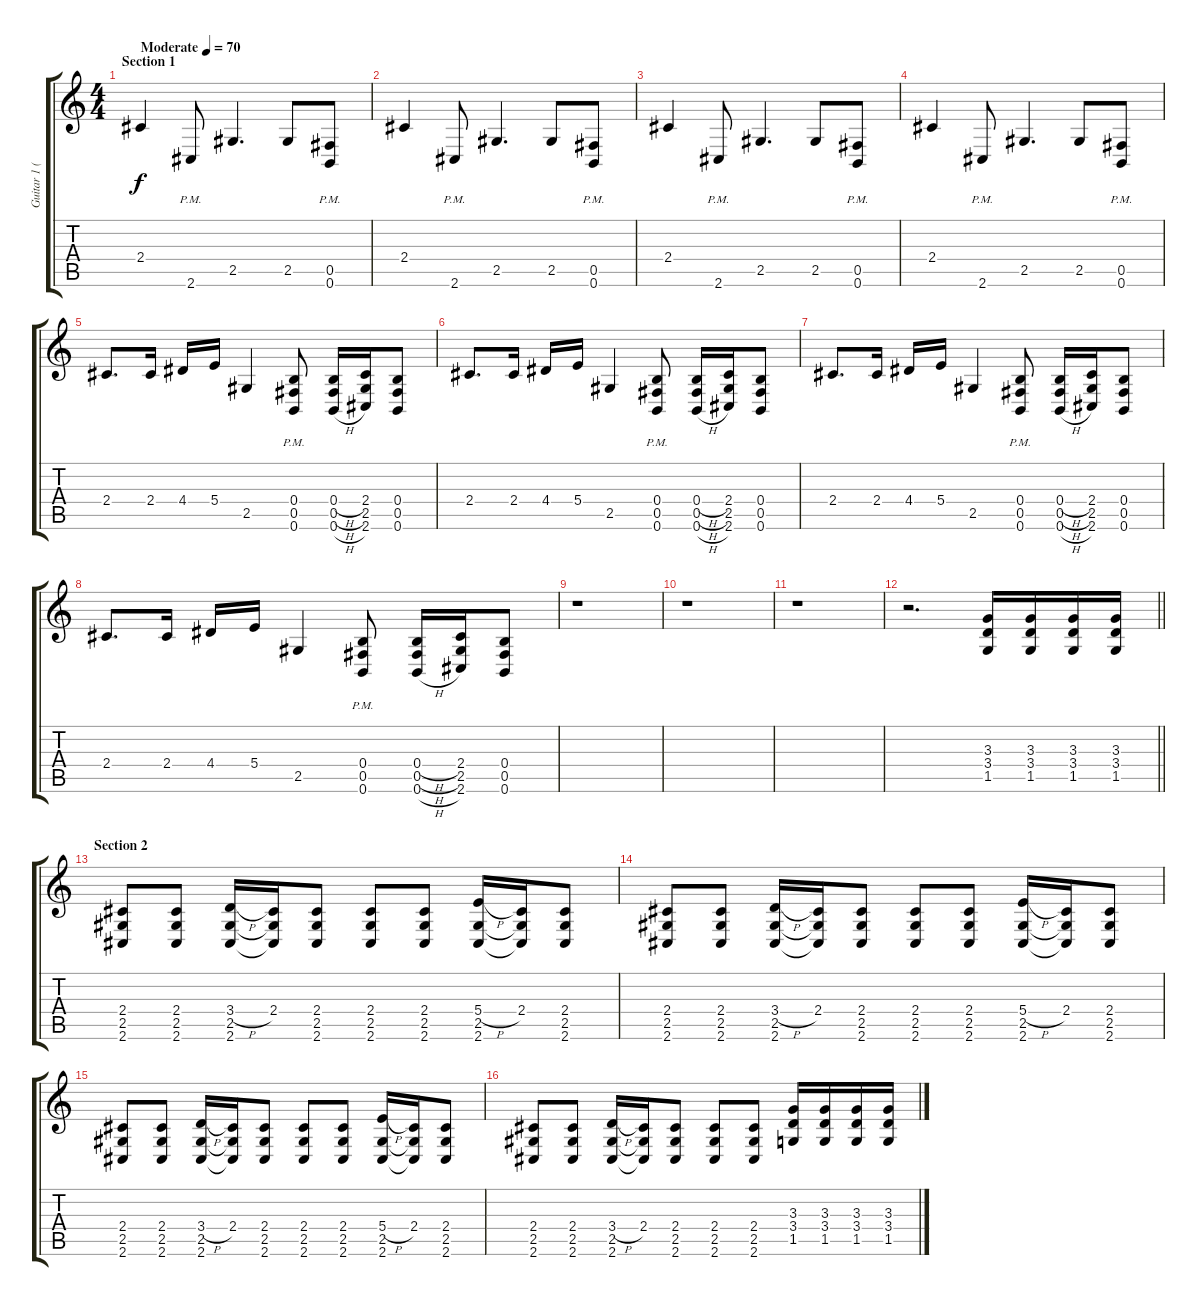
\track ("Guitar 1 (Distortion)" "Guitar 1 (") {instrument distortionguitar}
\staff {score tabs}
\tuning (Db4 Ab3 E3 B2 Gb2 B1) {hide}
\ts (4 4)
\section ("" "Section 1")
\tempo (70 "Moderate")
\clef g2
\ks c
2.4.4{dy f instrument distortionguitar} 2.6{pm}.8 2.5.4{d} 2.5.8 (0.5{pm} 0.6{pm}).8 |
2.4.4 2.6{pm}.8 2.5.4{d} 2.5.8 (0.5{pm} 0.6{pm}).8 |
2.4.4 2.6{pm}.8 2.5.4{d} 2.5.8 (0.5{pm} 0.6{pm}).8 |
2.4.4 2.6{pm}.8 2.5.4{d} 2.5.8 (0.5{pm} 0.6{pm}).8 |
2.4.8{d} 2.4.16 4.4.16 5.4.16 2.5.4 (0.4{pm} 0.5{pm} 0.6{pm}).8 (0.4{h} 0.5{h} 0.6{h}).16 (2.4 2.5 2.6).16 (0.4 0.5 0.6).8 |
2.4.8{d} 2.4.16 4.4.16 5.4.16 2.5.4 (0.4{pm} 0.5{pm} 0.6{pm}).8 (0.4{h} 0.5{h} 0.6{h}).16 (2.4 2.5 2.6).16 (0.4 0.5 0.6).8 |
2.4.8{d} 2.4.16 4.4.16 5.4.16 2.5.4 (0.4{pm} 0.5{pm} 0.6{pm}).8 (0.4{h} 0.5{h} 0.6{h}).16 (2.4 2.5 2.6).16 (0.4 0.5 0.6).8 |
2.4.8{d} 2.4.16 4.4.16 5.4.16 2.5.4 (0.4{pm} 0.5{pm} 0.6{pm}).8 (0.4{h} 0.5{h} 0.6{h}).16 (2.4 2.5 2.6).16 (0.4 0.5 0.6).8 |
r.1 |
r.1 |
r.1 |
\barLineRight lightlight
r.2{d} (3.3 3.4 1.5).16 (3.3 3.4 1.5).16 (3.3 3.4 1.5).16 (3.3 3.4 1.5).16 |
\section ("" "Section 2")
(2.4 2.5 2.6).8 (2.4 2.5 2.6).8 (3.4{h} 2.5 2.6).16 (2.4 2.5{t} 2.6{t}).16 (2.4 2.5 2.6).8 (2.4 2.5 2.6).8 (2.4 2.5 2.6).8 (5.4{h} 2.5 2.6).16 (2.4 2.5{t} 2.6{t}).16 (2.4 2.5 2.6).8 |
(2.4 2.5 2.6).8 (2.4 2.5 2.6).8 (3.4{h} 2.5 2.6).16 (2.4 2.5{t} 2.6{t}).16 (2.4 2.5 2.6).8 (2.4 2.5 2.6).8 (2.4 2.5 2.6).8 (5.4{h} 2.5 2.6).16 (2.4 2.5{t} 2.6{t}).16 (2.4 2.5 2.6).8 |
(2.4 2.5 2.6).8 (2.4 2.5 2.6).8 (3.4{h} 2.5 2.6).16 (2.4 2.5{t} 2.6{t}).16 (2.4 2.5 2.6).8 (2.4 2.5 2.6).8 (2.4 2.5 2.6).8 (5.4{h} 2.5 2.6).16 (2.4 2.5{t} 2.6{t}).16 (2.4 2.5 2.6).8 |
(2.4 2.5 2.6).8 (2.4 2.5 2.6).8 (3.4{h} 2.5 2.6).16 (2.4 2.5{t} 2.6{t}).16 (2.4 2.5 2.6).8 (2.4 2.5 2.6).8 (2.4 2.5 2.6).8 (3.3 3.4 1.5).16 (3.3 3.4 1.5).16 (3.3 3.4 1.5).16 (3.3 3.4 1.5).16
